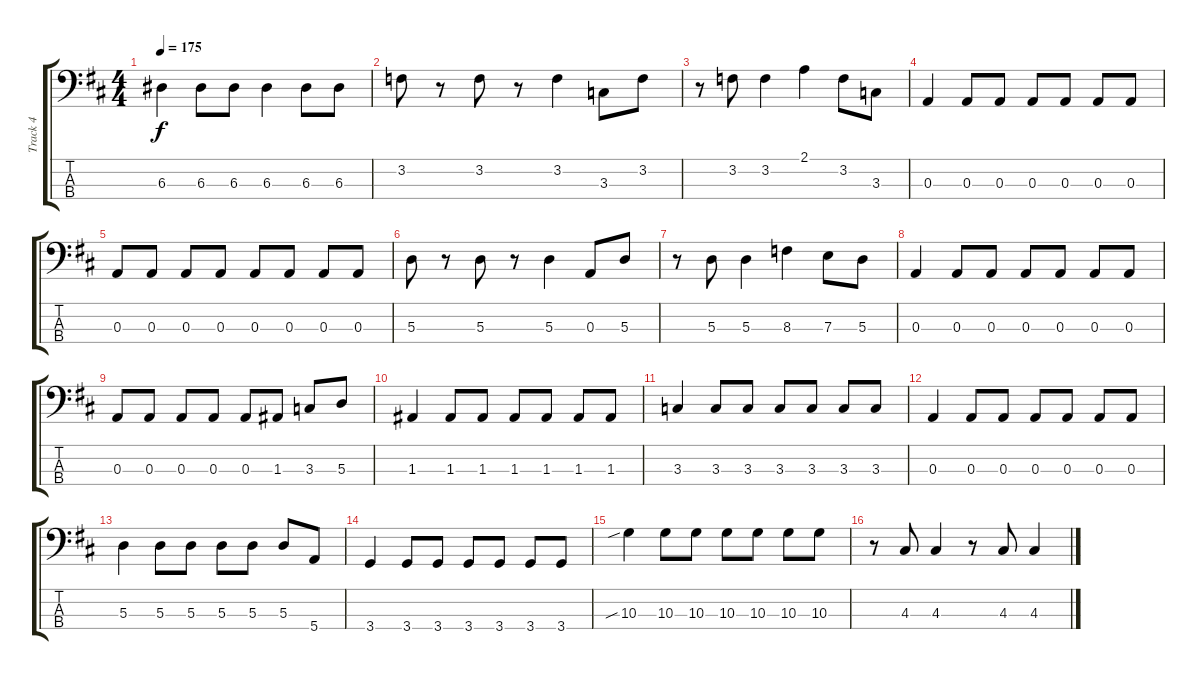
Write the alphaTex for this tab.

\track ("Track 4" "Track 4") {instrument electricbassfinger}
\staff {score tabs}
\tuning (G2 D2 A1 E1) {hide}
\ts (4 4)
\tempo 175
\clef f4
\ks d
6.3.4{dy f} 6.3.8 6.3.8 6.3.4 6.3.8 6.3.8 |
3.2.8 r.8 3.2.8 r.8 3.2.4 3.3.8 3.2.8 |
r.8 3.2.8 3.2.4 2.1.4 3.2.8 3.3.8 |
0.3.4 0.3.8 0.3.8 0.3.8 0.3.8 0.3.8 0.3.8 |
0.3.8 0.3.8 0.3.8 0.3.8 0.3.8 0.3.8 0.3.8 0.3.8 |
5.3.8 r.8 5.3.8 r.8 5.3.4 0.3.8 5.3.8 |
r.8 5.3.8 5.3.4 8.3.4 7.3.8 5.3.8 |
0.3.4 0.3.8 0.3.8 0.3.8 0.3.8 0.3.8 0.3.8 |
0.3.8 0.3.8 0.3.8 0.3.8 0.3.8 1.3.8 3.3.8 5.3.8 |
1.3.4 1.3.8 1.3.8 1.3.8 1.3.8 1.3.8 1.3.8 |
3.3.4 3.3.8 3.3.8 3.3.8 3.3.8 3.3.8 3.3.8 |
0.3.4 0.3.8 0.3.8 0.3.8 0.3.8 0.3.8 0.3.8 |
5.3.4 5.3.8 5.3.8 5.3.8 5.3.8 5.3.8 5.4.8 |
3.4.4 3.4.8 3.4.8 3.4.8 3.4.8 3.4.8 3.4.8 |
10.3{sib}.4 10.3.8 10.3.8 10.3.8 10.3.8 10.3.8 10.3.8 |
r.8 4.3.8 4.3.4 r.8 4.3.8 4.3.4
